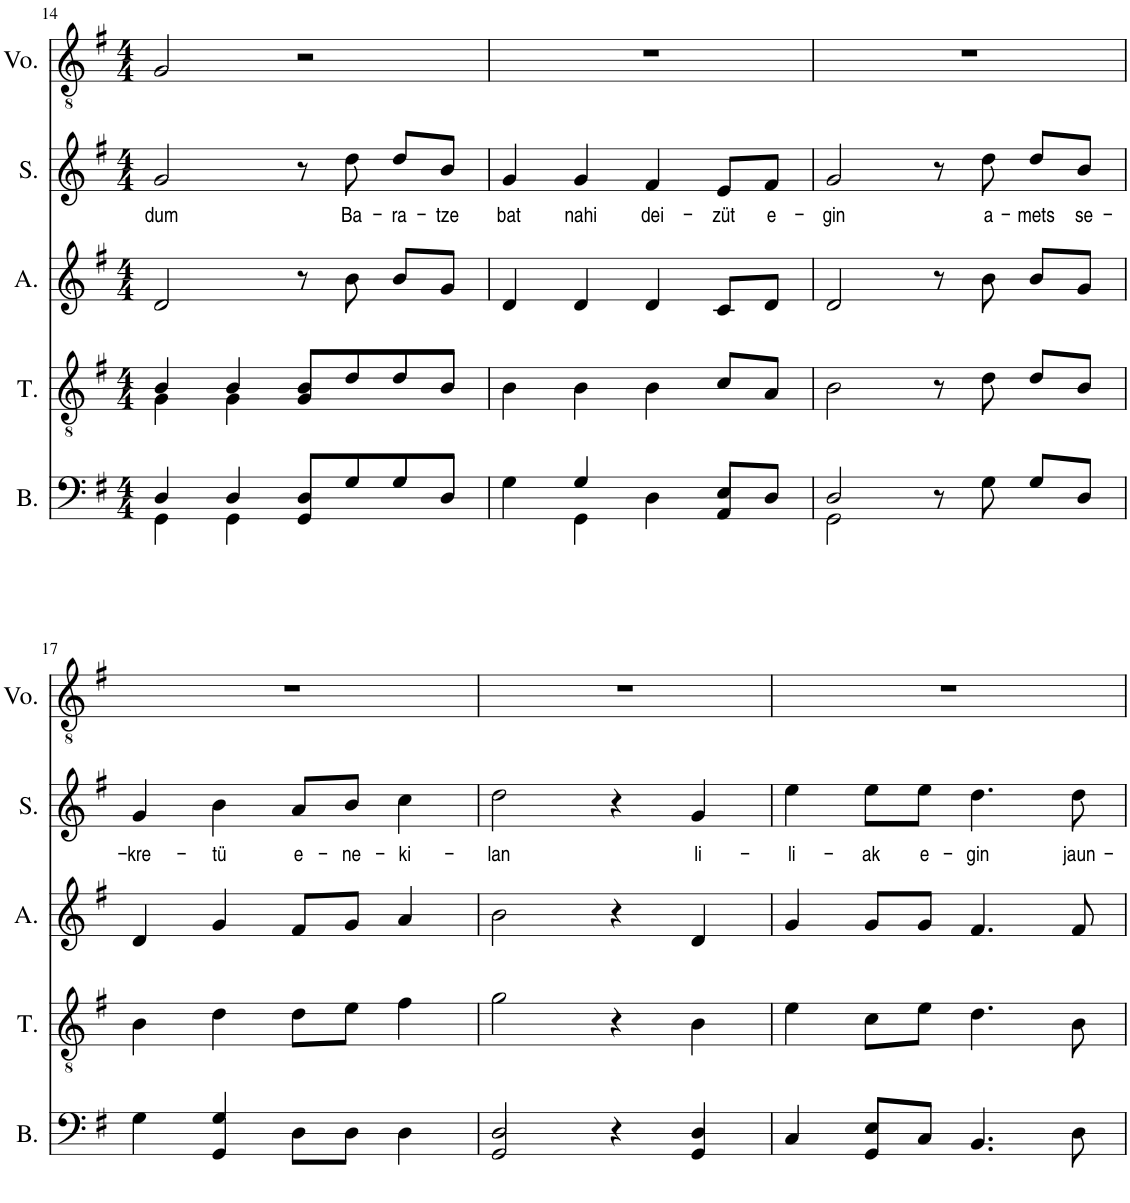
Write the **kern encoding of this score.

**kern	**kern	**kern	**kern	**text	**kern
*part5	*part4	*part3	*part2	*part2	*part1
*staff5	*staff4	*staff3	*staff2	*staff2	*staff1
*I"Bajo	*I"Tenor 1	*I"Alto	*I"Soprano	*	*I"Voz
*I'B.	*I'T.	*I'A.	*I'S.	*	*I'Vo.
!!LO:PB:g=z
*clefF4	*clefGv2	*clefG2	*clefG2	*	*clefGv2
*k[f#]	*k[f#]	*k[f#]	*k[f#]	*	*k[f#]
*M4/4	*M4/4	*M4/4	*M4/4	*	*M4/4
=14	=14	=14	=14	=14	=14
*^	*^	*	*	*	*
!	!	!	!	!	!	!LO:LY:b	!
4D/	4GG\	4B/	4G\	2d/	2g/	dum	2G/
4D/	4GG\	4B/	4G\	.	.	.	.
8D/L	8GG/L	8B/L	8G/L	8r	8r	.	2r
!	!	!	!	!	!	!LO:LY:b	!
8G/	8G/	8d/	8d/	8b\	8dd\	Ba-	.
!	!	!	!	!	!	!LO:LY:b	!
8G/	8G/	8d/	8d/	8b/L	8dd/L	-ra-	.
!	!	!	!	!	!	!LO:LY:b	!
8D/J	8D/J	8B/J	8B/J	8g/J	8b/J	-tze	.
=15	=15	=15	=15	=15	=15	=15	=15
!	!	!	!	!	!	!LO:LY:b	!
*	*	*v	*v	*	*	*	*
4G\	4G	4B\	4d/	4g/	bat	1r
!	!	!	!	!	!LO:LY:b	!
4G/	4GG\	4B\	4d/	4g/	nahi	.
!	!	!	!	!	!LO:LY:b	!
4D\	4D	4B\	4d/	4f#/	dei-	.
!	!	!	!	!	!LO:LY:b	!
8E/L	8AA/L	8c/L	8c/L	8e/L	-züt	.
!	!	!	!	!	!LO:LY:b	!
8D/J	8DJ	8A/J	8d/J	8f#/J	e-	.
=16	=16	=16	=16	=16	=16	=16
!	!	!	!	!	!LO:LY:b	!
2D/	2GG\	2B\	2d/	2g/	-gin	1r
8r	8ryy	8r	8r	8r	.	.
!	!	!	!	!	!LO:LY:b	!
8G\	8G	8d\	8b\	8dd\	a-	.
!	!	!	!	!	!LO:LY:b	!
8G/L	8GL	8d/L	8b/L	8dd/L	-mets	.
!	!	!	!	!	!LO:LY:b	!
8D/J	8DJ	8B/J	8g/J	8b/J	se-	.
!!LO:LB:g=z
=17	=17	=17	=17	=17	=17	=17
!	!	!	!	!	!LO:LY:b	!
4G\	4G	4B\	4d/	4g/	-kre-	1r
!	!	!	!	!	!LO:LY:b	!
4G/	4GG/	4d\	4g/	4b\	tü	.
!	!	!	!	!	!LO:LY:b	!
8D\L	8DL	8d\L	8f#/L	8a/L	e-	.
!	!	!	!	!	!LO:LY:b	!
8D\J	8DJ	8e\J	8g/J	8b/J	-ne-	.
!	!	!	!	!	!LO:LY:b	!
4D\	4D	4f#\	4a/	4cc\	-ki-	.
=18	=18	=18	=18	=18	=18	=18
!	!	!	!	!	!LO:LY:b	!
2D/	2GG/	2g\	2b\	2dd\	-lan	1r
4r	4ryy	4r	4r	4r	.	.
!	!	!	!	!	!LO:LY:b	!
4D/	4GG/	4B\	4d/	4g/	li-	.
=19	=19	=19	=19	=19	=19	=19
!	!	!	!	!	!LO:LY:b	!
4C/	4C	4e\	4g/	4ee\	-li-	1r
!	!	!	!	!	!LO:LY:b	!
8E/L	8GG/L	8c\L	8g/L	8ee\L	-ak	.
!	!	!	!	!	!LO:LY:b	!
8C/J	8CJ	8e\J	8g/J	8ee\J	e-	.
!	!	!	!	!	!LO:LY:b	!
4.BB/	4.BB	4.d\	4.f#/	4.dd\	-gin	.
!	!	!	!	!	!LO:LY:b	!
8D\	8D	8B\	8f#/	8dd\	jaun-	.
*v	*v	*	*	*	*	*
=	=	=	=	=	=
*-	*-	*-	*-	*-	*-
